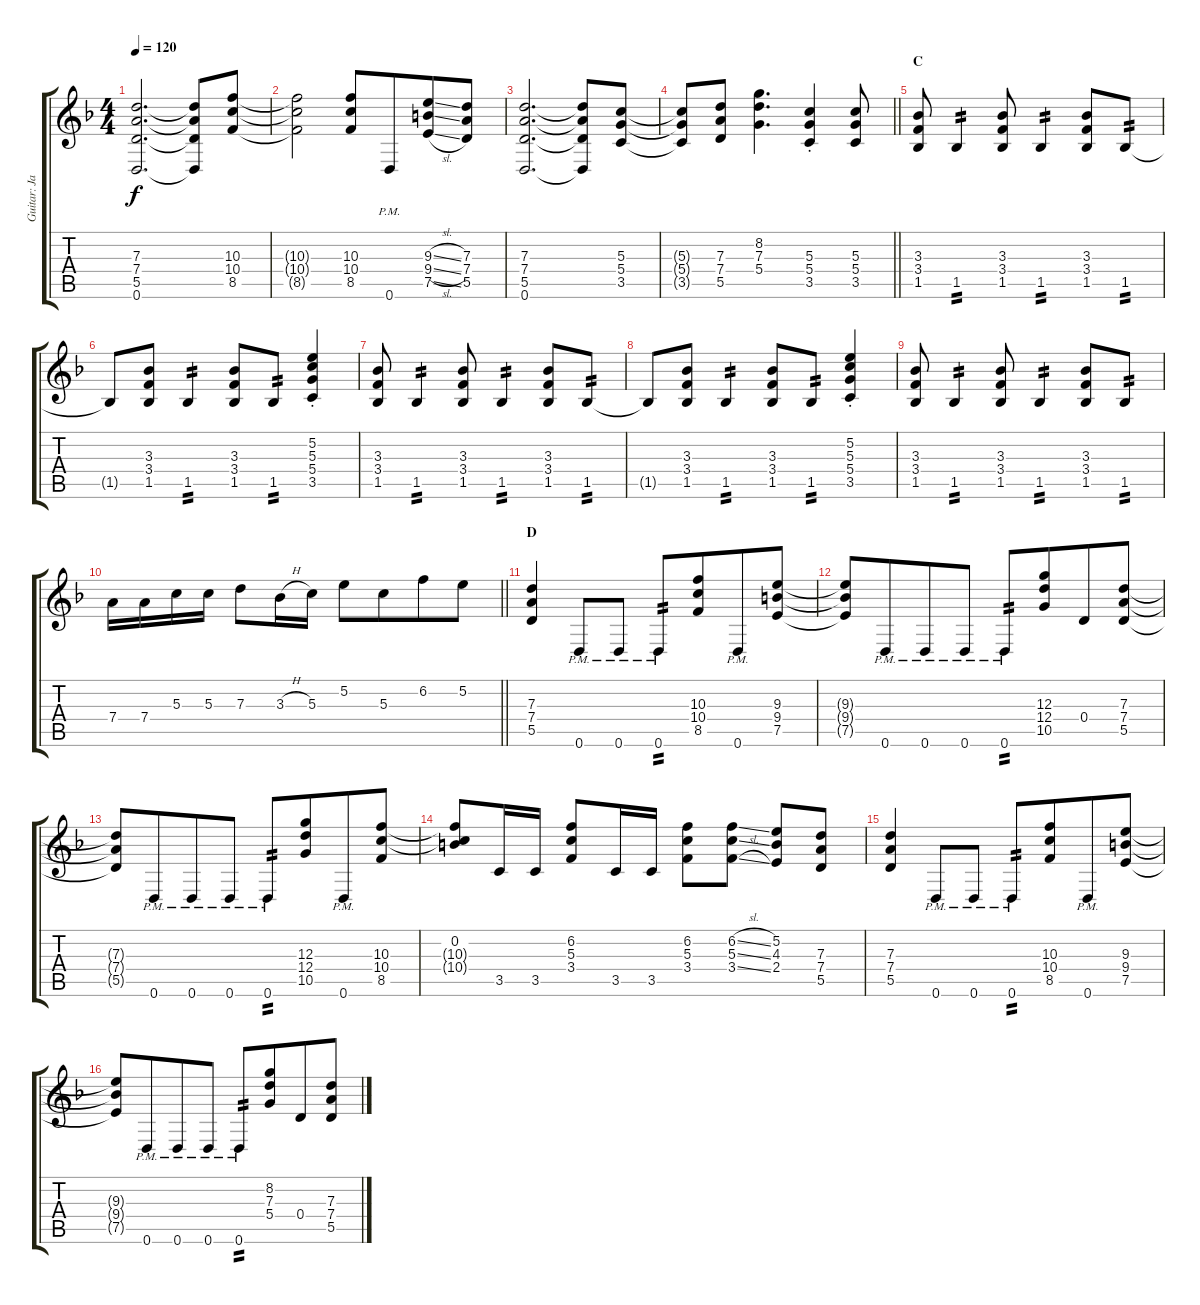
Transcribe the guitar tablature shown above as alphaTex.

\track ("Guitar: Jake" "Guitar: Ja") {instrument distortionguitar}
\staff {score tabs}
\tuning (E4 B3 G3 D3 A2 D2) {hide}
\ts (4 4)
\tempo 120
\clef g2
\ks f
(7.3 7.4 5.5 0.6).2{d dy f} (7.3{t} 7.4{t} 5.5{t} 0.6{t}).8 (10.3 10.4 8.5).8 |
(10.3{t} 10.4{t} 8.5{t}).2 (10.3 10.4 8.5).8 0.6{pm}.8{beam merge} (9.3{sl} 9.4{sl} 7.5{sl}).8 (7.3 7.4 5.5).8 |
(7.3 7.4 5.5 0.6).2{d} (7.3{t} 7.4{t} 5.5{t} 0.6{t}).8 (5.3 5.4 3.5).8 |
\barLineRight lightlight
(5.3{t} 5.4{t} 3.5{t}).8 (7.3 7.4 5.5).8 (8.2 7.3 5.4).4{d} (5.3{st} 5.4{st} 3.5{st}).4 (5.3 5.4 3.5).8 |
\section ("" "C")
(3.3 3.4 1.5).8 1.5.4{tp 2} (3.3 3.4 1.5).8 1.5.4{tp 2} (3.3 3.4 1.5).8 1.5.8{tp 2} |
1.5{t}.8 (3.3 3.4 1.5).8 1.5.4{tp 2} (3.3 3.4 1.5).8 1.5.8{tp 2} (5.2{st} 5.3{st} 5.4{st} 3.5{st}).4 |
(3.3 3.4 1.5).8 1.5.4{tp 2} (3.3 3.4 1.5).8 1.5.4{tp 2} (3.3 3.4 1.5).8 1.5.8{tp 2} |
1.5{t}.8 (3.3 3.4 1.5).8 1.5.4{tp 2} (3.3 3.4 1.5).8 1.5.8{tp 2} (5.2{st} 5.3{st} 5.4{st} 3.5{st}).4 |
(3.3 3.4 1.5).8 1.5.4{tp 2} (3.3 3.4 1.5).8 1.5.4{tp 2} (3.3 3.4 1.5).8 1.5.8{tp 2} |
\barLineRight lightlight
7.4.16 7.4.16 5.3.16 5.3.16 7.3.8 3.3{h}.16 5.3.16 5.2.8 5.3.8{beam merge} 6.2.8 5.2.8 |
\section ("" "D")
(7.3 7.4 5.5).4 0.6{pm}.8 0.6{pm}.8 0.6{pm}.8{tp 2} (10.3 10.4 8.5).8{beam merge} 0.6{pm}.8 (9.3 9.4 7.5).8 |
(9.3{t} 9.4{t} 7.5{t}).8 0.6{pm}.8{beam merge} 0.6{pm}.8 0.6{pm}.8 0.6{pm}.8{tp 2} (12.3 12.4 10.5).8{beam merge} 0.4.8 (7.3 7.4 5.5).8 |
(7.3{t} 7.4{t} 5.5{t}).8 0.6{pm}.8{beam merge} 0.6{pm}.8 0.6{pm}.8 0.6{pm}.8{tp 2} (12.3 12.4 10.5).8{beam merge} 0.6{pm}.8 (10.3 10.4 8.5).8 |
(0.2 10.3{t} 10.4{t}).8 3.5.16 3.5.16 (6.2 5.3 3.4).8 3.5.16 3.5.16 (6.2 5.3 3.4).8 (6.2{sl} 5.3{sl} 3.4{sl}).8 (5.2 4.3 2.4).8 (7.3 7.4 5.5).8 |
(7.3 7.4 5.5).4 0.6{pm}.8 0.6{pm}.8 0.6{pm}.8{tp 2} (10.3 10.4 8.5).8{beam merge} 0.6{pm}.8 (9.3 9.4 7.5).8 |
(9.3{t} 9.4{t} 7.5{t}).8 0.6{pm}.8{beam merge} 0.6{pm}.8 0.6{pm}.8 0.6{pm}.8{tp 2} (8.2 7.3 5.4).8{beam merge} 0.4.8 (7.3 7.4 5.5).8
